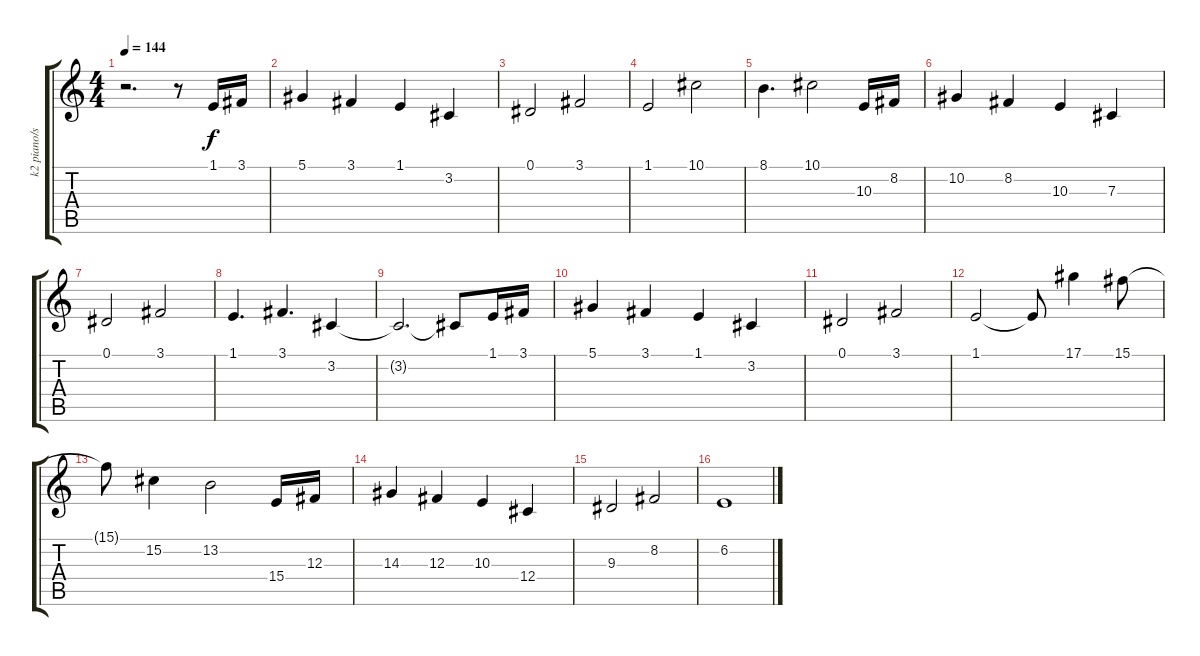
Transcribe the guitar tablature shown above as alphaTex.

\track ("k2 piano/synth" "k2 piano/s") {instrument electricgrandpiano}
\staff {score tabs}
\tuning (Eb4 Bb3 Gb3 Db3 Ab2 Eb2) {hide}
\ts (4 4)
\tempo 144
\clef g2
\ks c
r.2{d dy f} r.8 1.1.16 3.1.16 |
5.1.4 3.1.4 1.1.4 3.2.4 |
0.1.2 3.1.2 |
1.1.2 10.1.2 |
8.1.4{d} 10.1.2 10.3.16 8.2.16 |
10.2.4 8.2.4 10.3.4 7.3.4 |
0.1.2 3.1.2 |
1.1.4{d} 3.1.4{d} 3.2.4 |
3.2{t}.2{d} 3.2{t}.8 1.1.16 3.1.16 |
5.1.4 3.1.4 1.1.4 3.2.4 |
0.1.2 3.1.2 |
1.1.2 1.1{t}.8 17.1.4 15.1.8 |
15.1{t}.8 15.2.4 13.2.2 15.4.16 12.3.16 |
14.3.4 12.3.4 10.3.4 12.4.4 |
9.3.2 8.2.2 |
6.2.1
